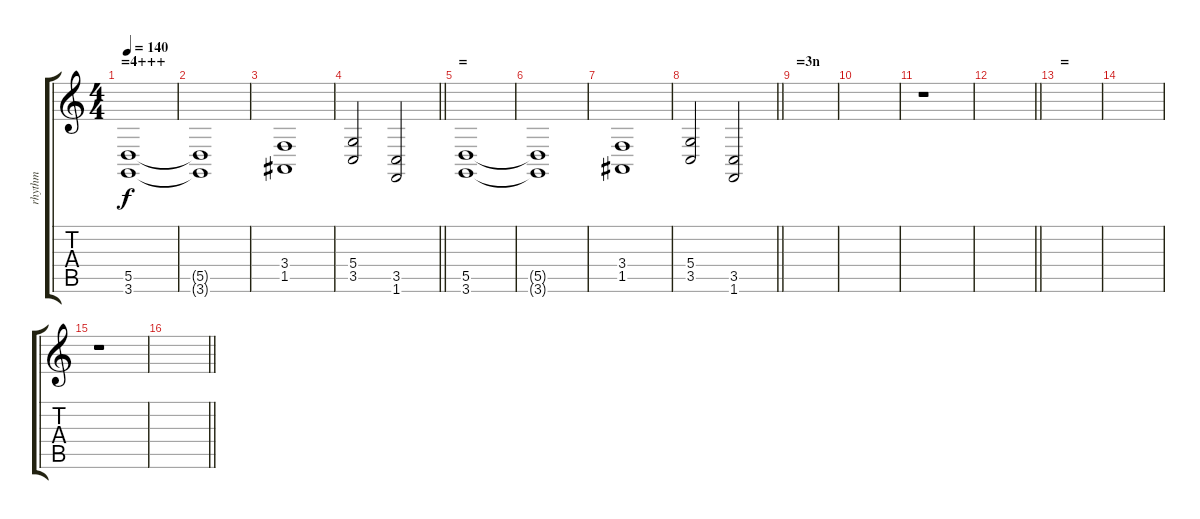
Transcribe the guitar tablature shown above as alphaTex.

\track ("rhythm" "rhythm") {instrument lead2sawtooth}
\staff {score tabs}
\tuning (E4 B3 G3 D3 A2 E2) {hide}
\ts (4 4)
\section ("" "=4+++")
\tempo 140
\clef g2
\ks c
(5.5 3.6).1{dy f} |
(5.5{t} 3.6{t}).1 |
(3.4 1.5).1 |
\barLineRight lightlight
(5.4 3.5).2 (3.5 1.6).2 |
\section ("" "=")
(5.5 3.6).1 |
(5.5{t} 3.6{t}).1 |
(3.4 1.5).1 |
\barLineRight lightlight
(5.4 3.5).2 (3.5 1.6).2 |
\section ("" "=3n")
|
|
r.1 |
\barLineRight lightlight
|
\section ("" "=")
|
|
r.1 |
\barLineRight lightlight
